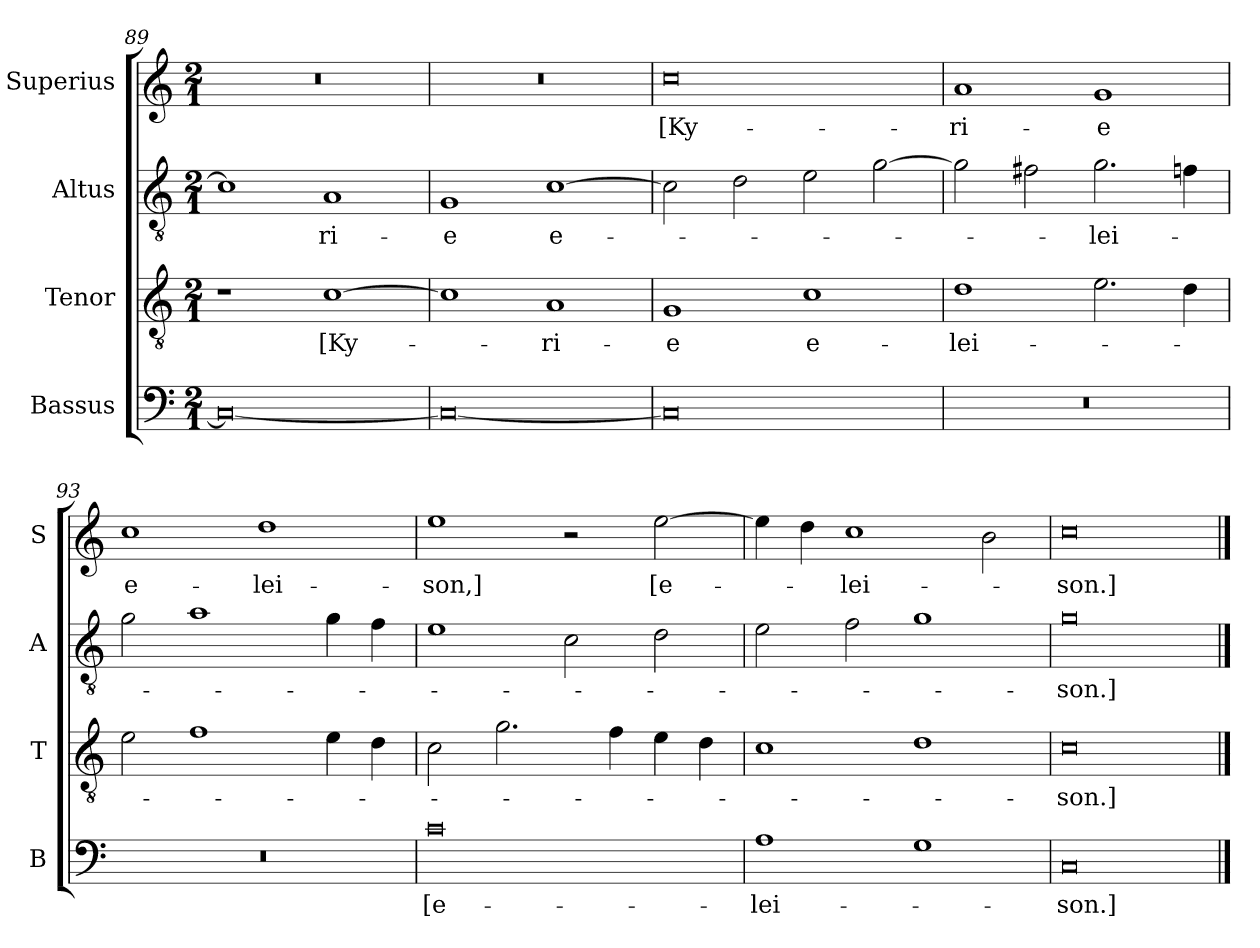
**kern	**text	**kern	**text	**kern	**text	**kern	**text
*part4	*part4	*part3	*part3	*part2	*part2	*part1	*part1
*staff4	*staff4	*staff3	*staff3	*staff2	*staff2	*staff1	*staff1
*I"Bassus	*	*I"Tenor	*	*I"Altus	*	*I"Superius	*
*I'B	*	*I'T	*	*I'A	*	*I'S	*
*clefF4	*	*clefGv2	*	*clefGv2	*	*clefG2	*
*k[]	*	*k[]	*	*k[]	*	*k[]	*
*M2/1	*	*M2/1	*	*M2/1	*	*M2/1	*
=89	=89	=89	=89	=89	=89	=89	=89
0C_	.	1r	.	1c]	.	0r	.
.	.	[1c	[Ky-	1A	-ri-	.	.
=90	=90	=90	=90	=90	=90	=90	=90
0C_	.	1c]	.	1G	-e	0r	.
.	.	1A	-ri-	[1c	e-	.	.
=91	=91	=91	=91	=91	=91	=91	=91
0C]	.	1G	-e	2c\]	.	0cc	[Ky-
.	.	.	.	2d\	.	.	.
.	.	1c	e-	2e\	.	.	.
.	.	.	.	[2g\	.	.	.
=92	=92	=92	=92	=92	=92	=92	=92
0r	.	1d	-lei-	2g\]	.	1a	-ri-
.	.	.	.	2f#X\	.	.	.
.	.	2.e\	.	2.g\	-lei-	1g	-e
.	.	4d\	.	4fn\	.	.	.
=93	=93	=93	=93	=93	=93	=93	=93
0r	.	2e\	.	2g\	.	1cc	e-
.	.	1f	.	1a	.	.	.
.	.	.	.	.	.	1dd	-lei-
.	.	4e\	.	4g\	.	.	.
.	.	4d\	.	4f\	.	.	.
=94	=94	=94	=94	=94	=94	=94	=94
0c	[e-	2c\	.	1e	.	1ee	-son,]
.	.	2.g\	.	.	.	.	.
.	.	.	.	2c\	.	2r	.
.	.	4f\	.	.	.	.	.
.	.	4e\	.	2d\	.	[2ee\	[e-
.	.	4d\	.	.	.	.	.
=95	=95	=95	=95	=95	=95	=95	=95
1A	-lei-	1c	.	2e\	.	4ee\]	.
.	.	.	.	.	.	4dd\	.
.	.	.	.	2f\	.	1cc	-lei-
1G	.	1d	.	1g	.	.	.
.	.	.	.	.	.	2b\	.
=96	=96	=96	=96	=96	=96	=96	=96
0C	-son.]	0c	-son.]	0g	-son.]	0cc	-son.]
==	==	==	==	==	==	==	==
*-	*-	*-	*-	*-	*-	*-	*-
